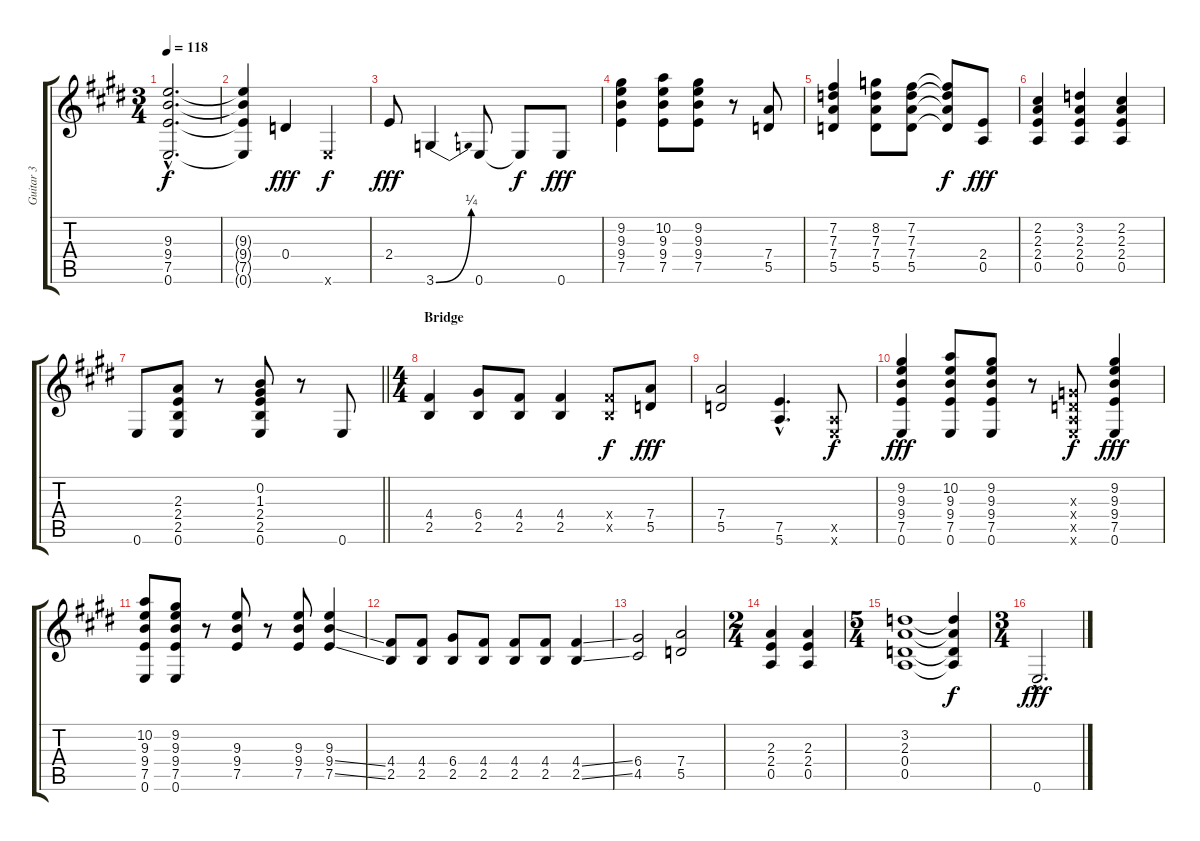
\track ("Guitar 3" "Guitar 3") {instrument distortionguitar}
\staff {score tabs}
\tuning (E4 B3 G3 D3 A2 E2) {hide}
\ts (3 4)
\tempo 118
\clef g2
\ks e
(9.3{hac t} 9.4{hac t} 7.5{hac t} 0.6{hac t}).2{d dy f} |
(9.3{t} 9.4{t} 7.5{t} 0.6{t}).4 0.4.4{dy fff} 0.6{x}.4{dy f} |
2.4.8{dy fff} 3.6{be (bend 0 0 60 1)}.4 0.6.8 0.6{t}.8{dy f} 0.6.8{dy fff} |
(9.2 9.3 9.4 7.5).4 (10.2 9.3 9.4 7.5).8 (9.2 9.3 9.4 7.5).8 r.8 (7.4 5.5).8 |
(7.2 7.3 7.4 5.5).4 (8.2 7.3 7.4 5.5).8 (7.2 7.3 7.4 5.5).8 (7.2{t} 7.3{t} 7.4{t} 5.5{t}).8{dy f} (2.4 0.5).8{dy fff} |
(2.2 2.3 2.4 0.5).4 (3.2 2.3 2.4 0.5).4 (2.2 2.3 2.4 0.5).4 |
\barLineRight lightlight
0.6.8 (2.3 2.4 2.5 0.6).8 r.8 (0.2 1.3 2.4 2.5 0.6).8 r.8 0.6.8 |
\ts (4 4)
\section ("" "Bridge")
(4.4 2.5).4 (6.4 2.5).8 (4.4 2.5).8 (4.4 2.5).4 (4.4{x} 2.5{x}).8{dy f} (7.4 5.5).8{dy fff} |
(7.4 5.5).2 (7.5{hac} 5.6{hac}).4{d} (0.5{x} 0.6{x}).8{dy f} |
(9.2 9.3 9.4 7.5 0.6).4{dy fff} (10.2 9.3 9.4 7.5 0.6).8 (9.2 9.3 9.4 7.5 0.6).8 r.8 (0.3{x} 0.4{x} 0.5{x} 0.6{x}).8{dy f} (9.2 9.3 9.4 7.5 0.6).4{dy fff} |
(10.2 9.3 9.4 7.5 0.6).8 (9.2 9.3 9.4 7.5 0.6).8 r.8 (9.3 9.4 7.5).8 r.8 (9.3 9.4 7.5).8 (9.3 9.4{ss} 7.5{ss}).4 |
(4.4 2.5).8 (4.4 2.5).8 (6.4 2.5).8 (4.4 2.5).8 (4.4 2.5).8 (4.4 2.5).8 (4.4{ss} 2.5{ss}).4 |
(6.4 4.5).2 (7.4 5.5).2 |
\ts (2 4)
(2.3 2.4 0.5).4 (2.3 2.4 0.5).4 |
\ts (5 4)
(3.2 2.3 0.4 0.5).1 (3.2{t} 2.3{t} 0.4{t} 0.5{t}).4{dy f} |
\ts (3 4)
0.6{hac}.2{d dy fff}
